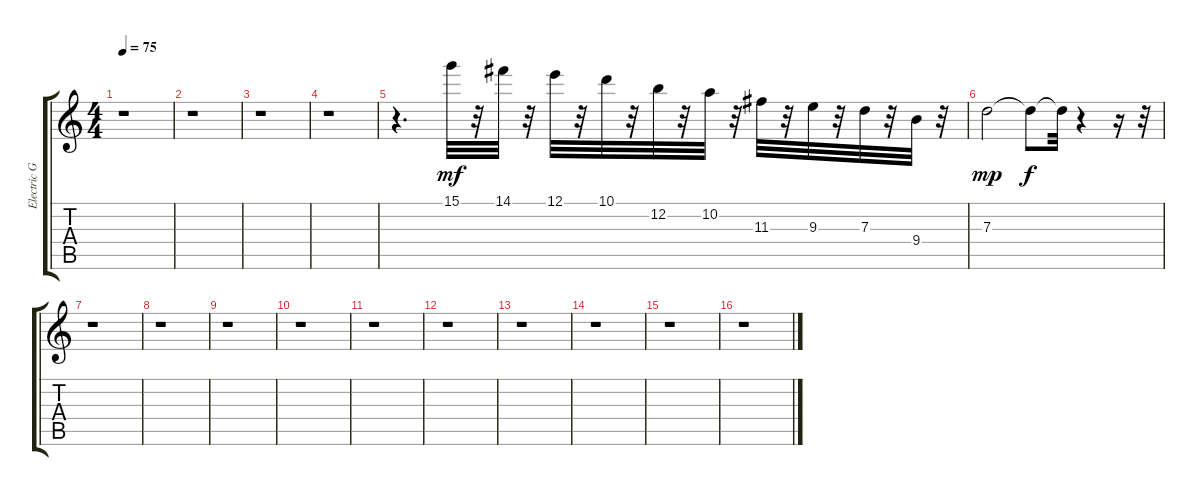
\track ("Electric Guitar 2" "Electric G") {instrument overdrivenguitar}
\staff {score tabs}
\tuning (E4 B3 G3 D3 A2 E2) {hide}
\ts (4 4)
\tempo 75
\clef g2
\ks c
r.1{dy f} |
r.1 |
r.1 |
r.1 |
r.4{d} 15.1.32{dy mf} r.32 14.1.32 r.32 12.1.32 r.32 10.1.32 r.32 12.2.32 r.32 10.2.32 r.32 11.3.32 r.32 9.3.32 r.32 7.3.32 r.32 9.4.32 r.32 |
7.3.2{dy mp} 7.3{t}.8{dy f} 7.3{t}.32 r.4 r.16 r.32 |
r.1 |
r.1 |
r.1 |
r.1 |
r.1 |
r.1 |
r.1 |
r.1 |
r.1 |
r.1
